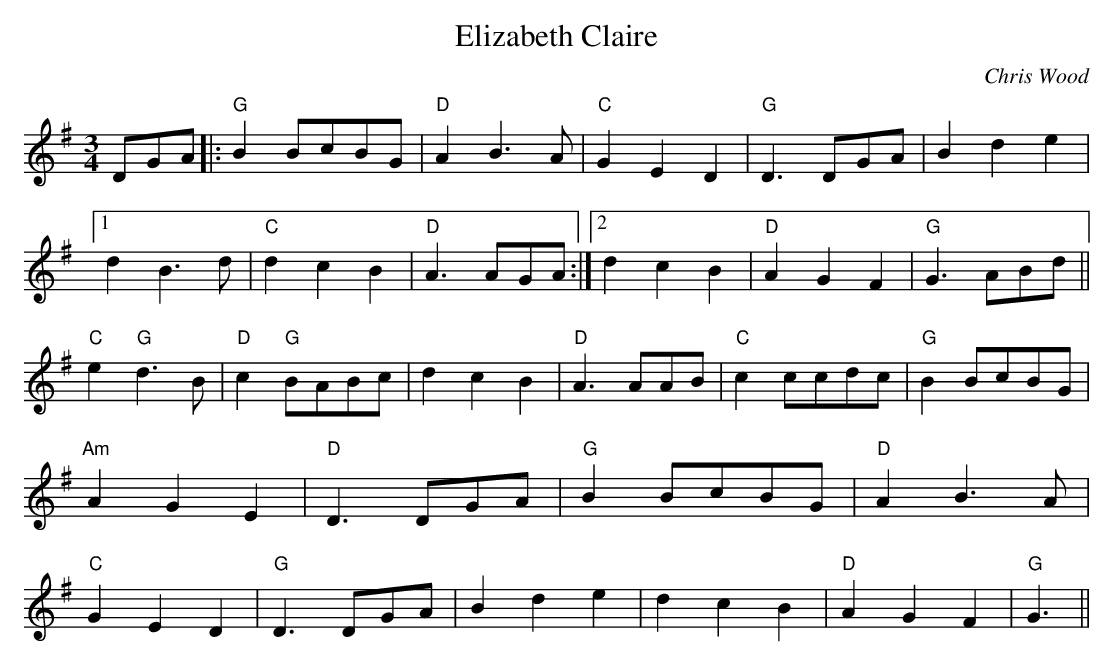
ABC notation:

X:1
T:Elizabeth Claire
C:Chris Wood
M:3/4
L:1/8
E:11
K:G
DGA|:"G"B2 BcBG|"D"A2 B3 A|"C"G2 E2 D2|"G"D3 DGA|\
B2 d2 e2|1 d2 B3 d|"C"d2 c2 B2|"D"A3 AGA:|2 d2 c2 B2|"D"A2 G2 F2|"G"G3 ABd||\
"C"e2 "G"d3 B|"D"c2 "G"BABc|d2 c2 B2|"D"A3 AAB|\
"C"c2 ccdc|"G"B2 BcBG|"Am"A2 G2 E2|"D"D3 DGA|\
"G"B2 BcBG|"D"A2 B3 A|"C"G2 E2 D2|"G"D3 DGA|\
B2 d2 e2|d2 c2 B2|"D"A2 G2 F2|"G"G3||**
